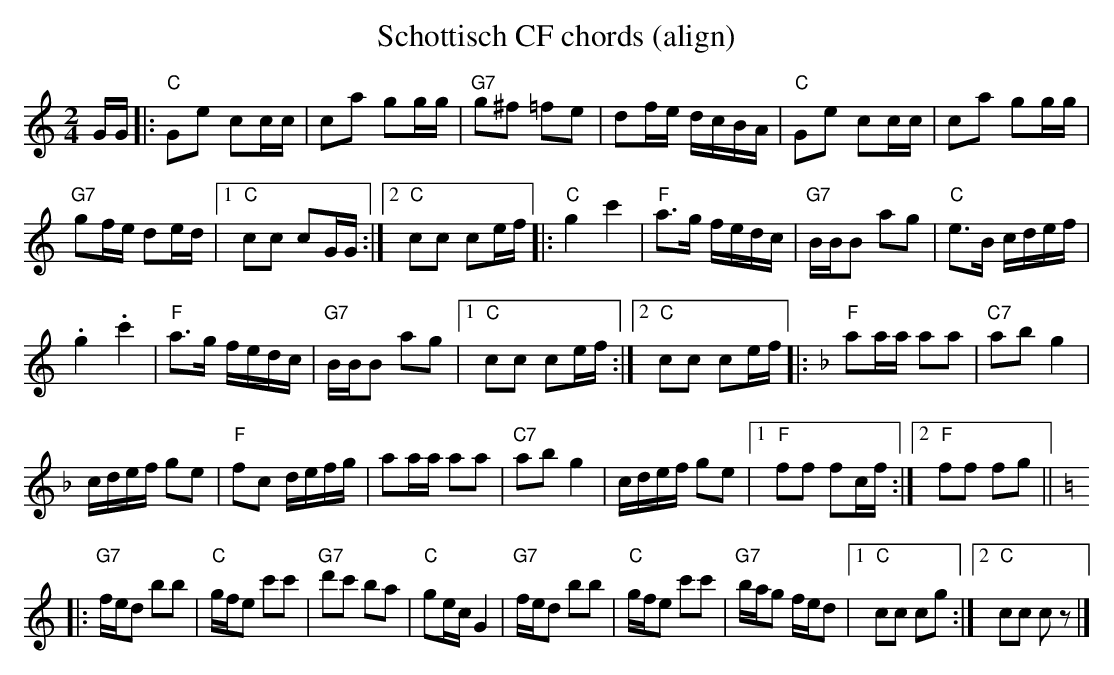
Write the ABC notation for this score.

X:1
T: Schottisch CF chords (align)
M:2/4
L:1/16
K:C %%MIDI gchordon
GG |: "C"G2e2 c2cc | c2a2 g2gg | "G7"g2^f2 =f2e2 | d2fe dcBA | "C"G2e2 c2cc | \
c2a2 g2gg |
 "G7"g2fe d2ed |1 "C"c2c2 c2GG :|2 "C"c2c2 c2ef |: "C"g4c'4 | "F"a3g fedc | \
"G7"BBB2 a2g2 | "C"e3B cdef |
 .g4.c'4 | "F"a3g fedc | "G7"BBB2 a2g2 |1 "C"c2c2 c2ef :|2 \
"C"c2c2 c2ef |: [K:F] "F"a2aa a2a2 | "C7"a2b2 g4 |
 cdef g2e2 | "F"f2c2 defg | a2aa a2a2 | \
"C7"a2b2g4 | cdef g2e2 |1 "F"f2f2 f2cf :|2 "F"f2f2 f2g2 ||
 |: [K:C]  "G7"fed2 b2b2 | "C"gfe2 c'2c'2 | \
"G7"d'2c'2 b2a2 | "C"g2ecG4 | "G7"fed2 b2b2 | "C"gfe2 c'2c'2 | "G7"bag2 fed2 |1 "C"c2c2 c2g2 :|2 "C"c2c2 c2z2 |]
